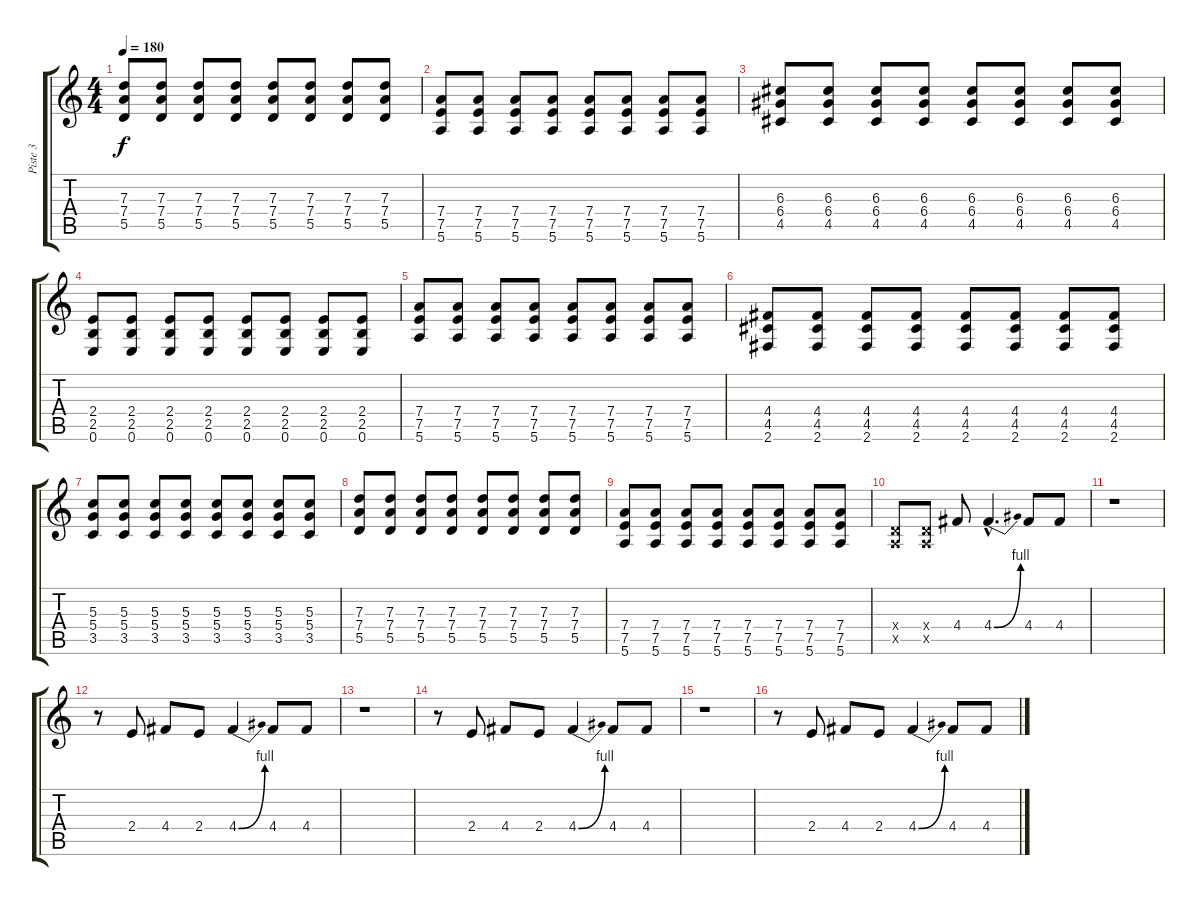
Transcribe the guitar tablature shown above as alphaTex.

\track ("Piste 3" "Piste 3") {instrument distortionguitar}
\staff {score tabs}
\tuning (E4 B3 G3 D3 A2 E2) {hide}
\ts (4 4)
\tempo 180
\clef g2
\ks c
(7.3 7.4 5.5).8{dy f} (7.3 7.4 5.5).8 (7.3 7.4 5.5).8 (7.3 7.4 5.5).8 (7.3 7.4 5.5).8 (7.3 7.4 5.5).8 (7.3 7.4 5.5).8 (7.3 7.4 5.5).8 |
(7.4 7.5 5.6).8 (7.4 7.5 5.6).8 (7.4 7.5 5.6).8 (7.4 7.5 5.6).8 (7.4 7.5 5.6).8 (7.4 7.5 5.6).8 (7.4 7.5 5.6).8 (7.4 7.5 5.6).8 |
(6.3 6.4 4.5).8 (6.3 6.4 4.5).8 (6.3 6.4 4.5).8 (6.3 6.4 4.5).8 (6.3 6.4 4.5).8 (6.3 6.4 4.5).8 (6.3 6.4 4.5).8 (6.3 6.4 4.5).8 |
(2.4 2.5 0.6).8 (2.4 2.5 0.6).8 (2.4 2.5 0.6).8 (2.4 2.5 0.6).8 (2.4 2.5 0.6).8 (2.4 2.5 0.6).8 (2.4 2.5 0.6).8 (2.4 2.5 0.6).8 |
(7.4 7.5 5.6).8 (7.4 7.5 5.6).8 (7.4 7.5 5.6).8 (7.4 7.5 5.6).8 (7.4 7.5 5.6).8 (7.4 7.5 5.6).8 (7.4 7.5 5.6).8 (7.4 7.5 5.6).8 |
(4.4 4.5 2.6).8 (4.4 4.5 2.6).8 (4.4 4.5 2.6).8 (4.4 4.5 2.6).8 (4.4 4.5 2.6).8 (4.4 4.5 2.6).8 (4.4 4.5 2.6).8 (4.4 4.5 2.6).8 |
(5.3 5.4 3.5).8 (5.3 5.4 3.5).8 (5.3 5.4 3.5).8 (5.3 5.4 3.5).8 (5.3 5.4 3.5).8 (5.3 5.4 3.5).8 (5.3 5.4 3.5).8 (5.3 5.4 3.5).8 |
(7.3 7.4 5.5).8 (7.3 7.4 5.5).8 (7.3 7.4 5.5).8 (7.3 7.4 5.5).8 (7.3 7.4 5.5).8 (7.3 7.4 5.5).8 (7.3 7.4 5.5).8 (7.3 7.4 5.5).8 |
(7.4 7.5 5.6).8 (7.4 7.5 5.6).8 (7.4 7.5 5.6).8 (7.4 7.5 5.6).8 (7.4 7.5 5.6).8 (7.4 7.5 5.6).8 (7.4 7.5 5.6).8 (7.4 7.5 5.6).8 |
(0.4{x} 0.5{x}).8 (0.4{x} 0.5{x}).8 4.4.8 4.4{be (bend 0 0 60 4) hac}.4{d} 4.4.8 4.4.8 |
r.1 |
r.8 2.4.8 4.4.8 2.4.8 4.4{be (bend 0 0 60 4)}.4 4.4.8 4.4.8 |
r.1 |
r.8 2.4.8 4.4.8 2.4.8 4.4{be (bend 0 0 60 4)}.4 4.4.8 4.4.8 |
r.1 |
r.8 2.4.8 4.4.8 2.4.8 4.4{be (bend 0 0 60 4)}.4 4.4.8 4.4.8
